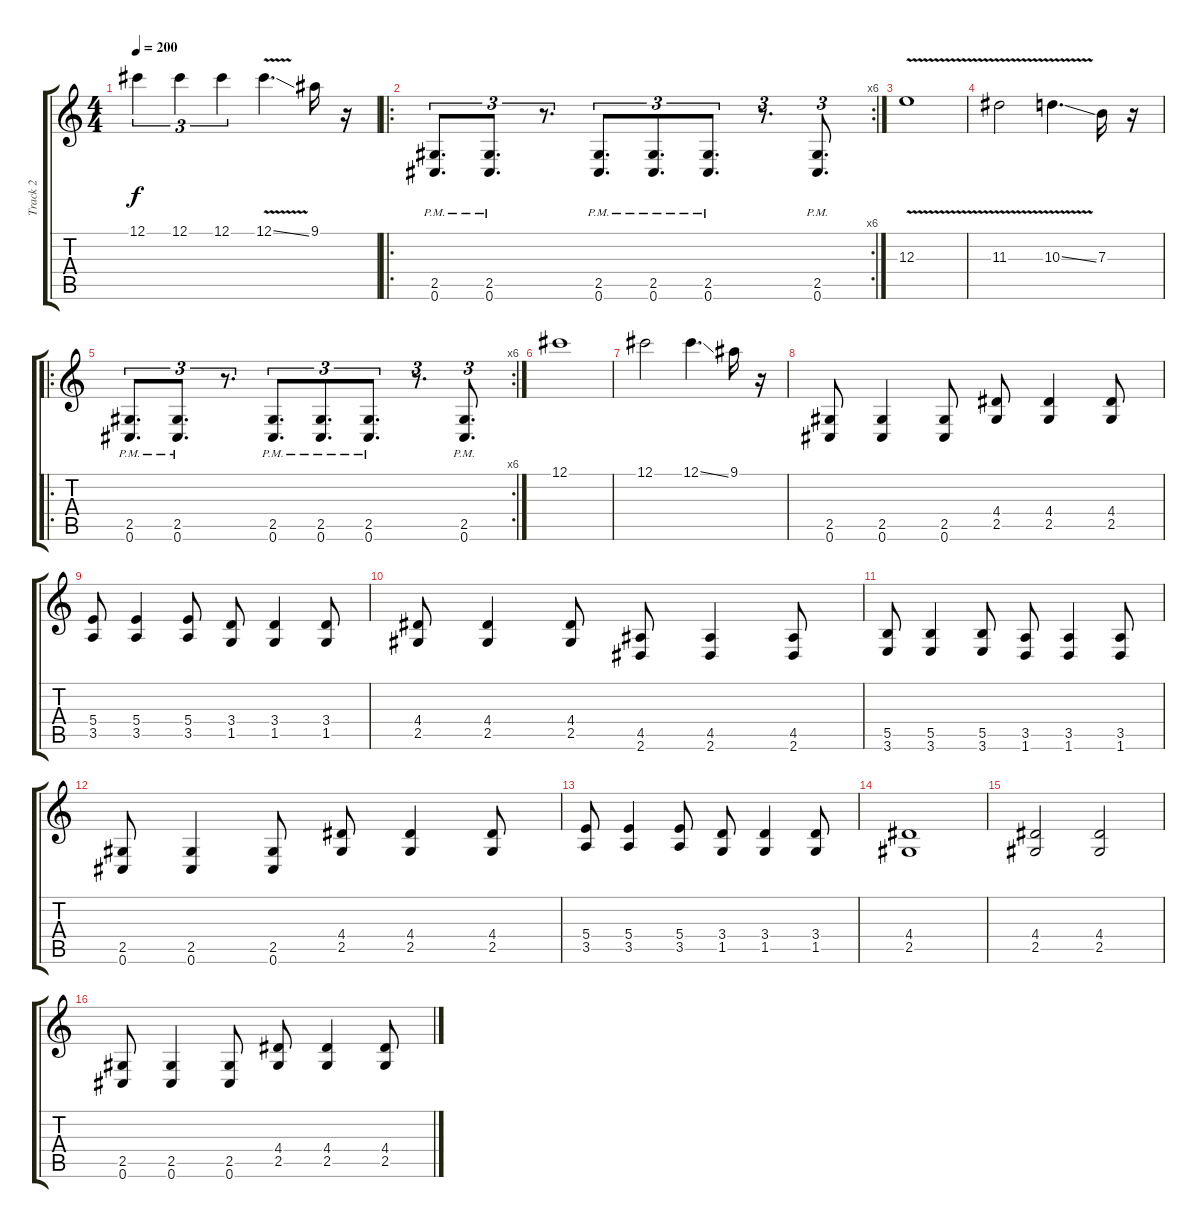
\track ("Track 2" "Track 2") {instrument distortionguitar}
\staff {score tabs}
\tuning (Db4 Ab3 E3 B2 Gb2 Db2) {hide}
\ts (4 4)
\tempo 200
\clef g2
\ks c
12.1.4{tu (3 2) dy f} 12.1.4{tu (3 2)} 12.1.4{tu (3 2)} 12.1{v ss}.4{d} 9.1.16 r.16 |
\ro
\rc 6
(2.5 0.6{pm}).8{d tu (3 2)} (2.5 0.6{pm}).8{d tu (3 2)} r.8{d tu (3 2)} (2.5 0.6{pm}).8{d tu (3 2)} (2.5 0.6{pm}).8{d tu (3 2)} (2.5 0.6{pm}).8{d tu (3 2)} r.8{d tu (3 2)} (2.5 0.6{pm}).8{d tu (3 2)} |
12.3{v}.1 |
11.3{v}.2 10.3{v ss}.4{d} 7.3.16 r.16 |
\ro
\rc 6
(2.5{pm} 0.6).8{d tu (3 2)} (2.5{pm} 0.6).8{d tu (3 2)} r.8{d tu (3 2)} (2.5{pm} 0.6).8{d tu (3 2)} (2.5{pm} 0.6).8{d tu (3 2)} (2.5{pm} 0.6).8{d tu (3 2)} r.8{d tu (3 2)} (2.5{pm} 0.6).8{d tu (3 2)} |
12.1.1 |
12.1.2 12.1{ss}.4{d} 9.1.16 r.16 |
(2.5 0.6).8 (2.5 0.6).4 (2.5 0.6).8 (4.4 2.5).8 (4.4 2.5).4 (4.4 2.5).8 |
(5.4 3.5).8 (5.4 3.5).4 (5.4 3.5).8 (3.4 1.5).8 (3.4 1.5).4 (3.4 1.5).8 |
(4.4 2.5).8 (4.4 2.5).4 (4.4 2.5).8 (4.5 2.6).8 (4.5 2.6).4 (4.5 2.6).8 |
(5.5 3.6).8 (5.5 3.6).4 (5.5 3.6).8 (3.5 1.6).8 (3.5 1.6).4 (3.5 1.6).8 |
(2.5 0.6).8 (2.5 0.6).4 (2.5 0.6).8 (4.4 2.5).8 (4.4 2.5).4 (4.4 2.5).8 |
(5.4 3.5).8 (5.4 3.5).4 (5.4 3.5).8 (3.4 1.5).8 (3.4 1.5).4 (3.4 1.5).8 |
(4.4 2.5).1 |
(4.4 2.5).2 (4.4 2.5).2 |
(2.5 0.6).8 (2.5 0.6).4 (2.5 0.6).8 (4.4 2.5).8 (4.4 2.5).4 (4.4 2.5).8
